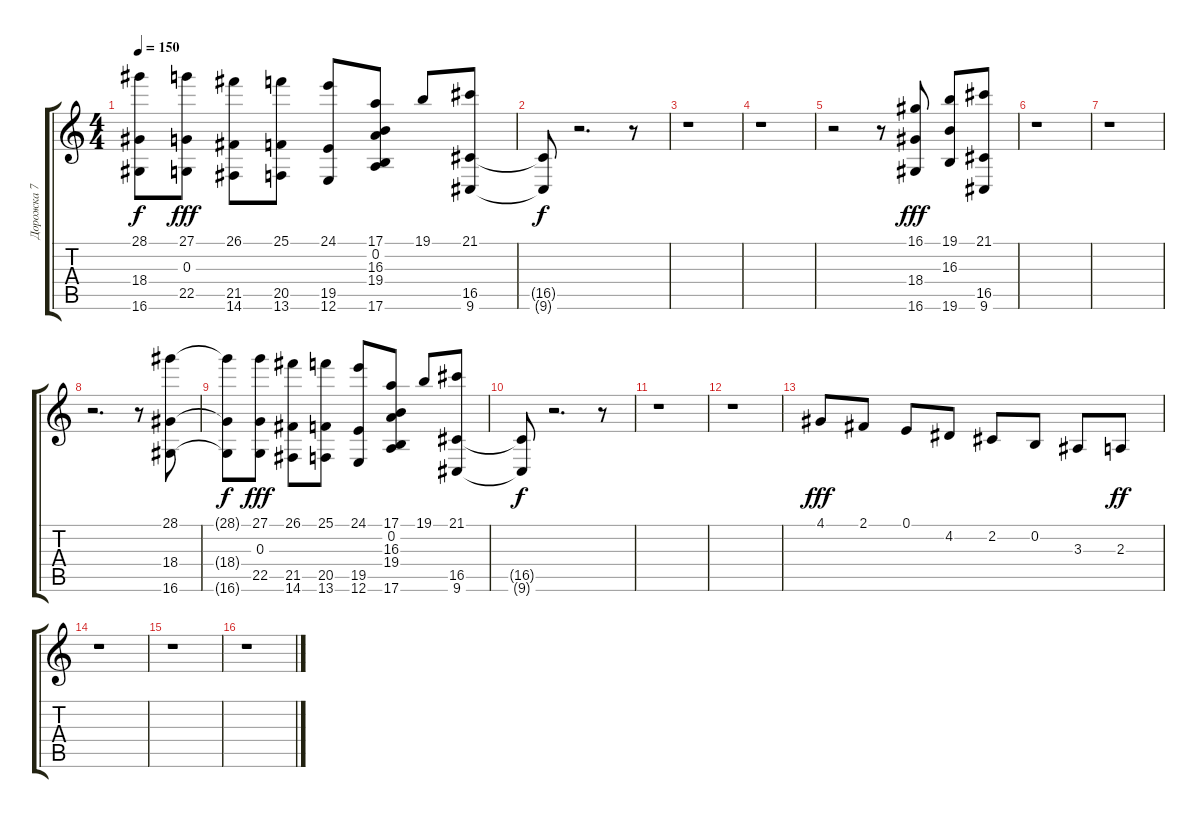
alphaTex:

\track ("Дорожка 7" "Дорожка 7") {instrument acousticgrandpiano}
\staff {score tabs}
\tuning (E4 B3 G3 D3 A2 E2) {hide}
\ts (4 4)
\tempo 150
\clef g2
\ks c
(28.1{t} 18.4{t} 16.6{t}).8{dy f} (27.1 0.3 22.5).8{dy fff} (26.1 21.5 14.6).8 (25.1 20.5 13.6).8 (24.1 19.5 12.6).8 (17.1 0.2 16.3 19.4 17.6).8 19.1.8 (21.1 16.5 9.6).8 |
(16.5{t} 9.6{t}).8{dy f} r.2{d} r.8 |
r.1 |
r.1 |
r.2 r.8 (16.1 18.4 16.6).8{dy fff} (19.1 16.3 19.6).8 (21.1 16.5 9.6).8 |
r.1 |
r.1 |
r.2{d} r.8 (28.1 18.4 16.6).8 |
(28.1{t} 18.4{t} 16.6{t}).8{dy f} (27.1 0.3 22.5).8{dy fff} (26.1 21.5 14.6).8 (25.1 20.5 13.6).8 (24.1 19.5 12.6).8 (17.1 0.2 16.3 19.4 17.6).8 19.1.8 (21.1 16.5 9.6).8 |
(16.5{t} 9.6{t}).8{dy f} r.2{d} r.8 |
r.1 |
r.1 |
4.1.8{dy fff} 2.1.8 0.1.8 4.2.8 2.2.8 0.2.8 3.3.8 2.3.8{dy ff} |
r.1 |
r.1 |
r.1
